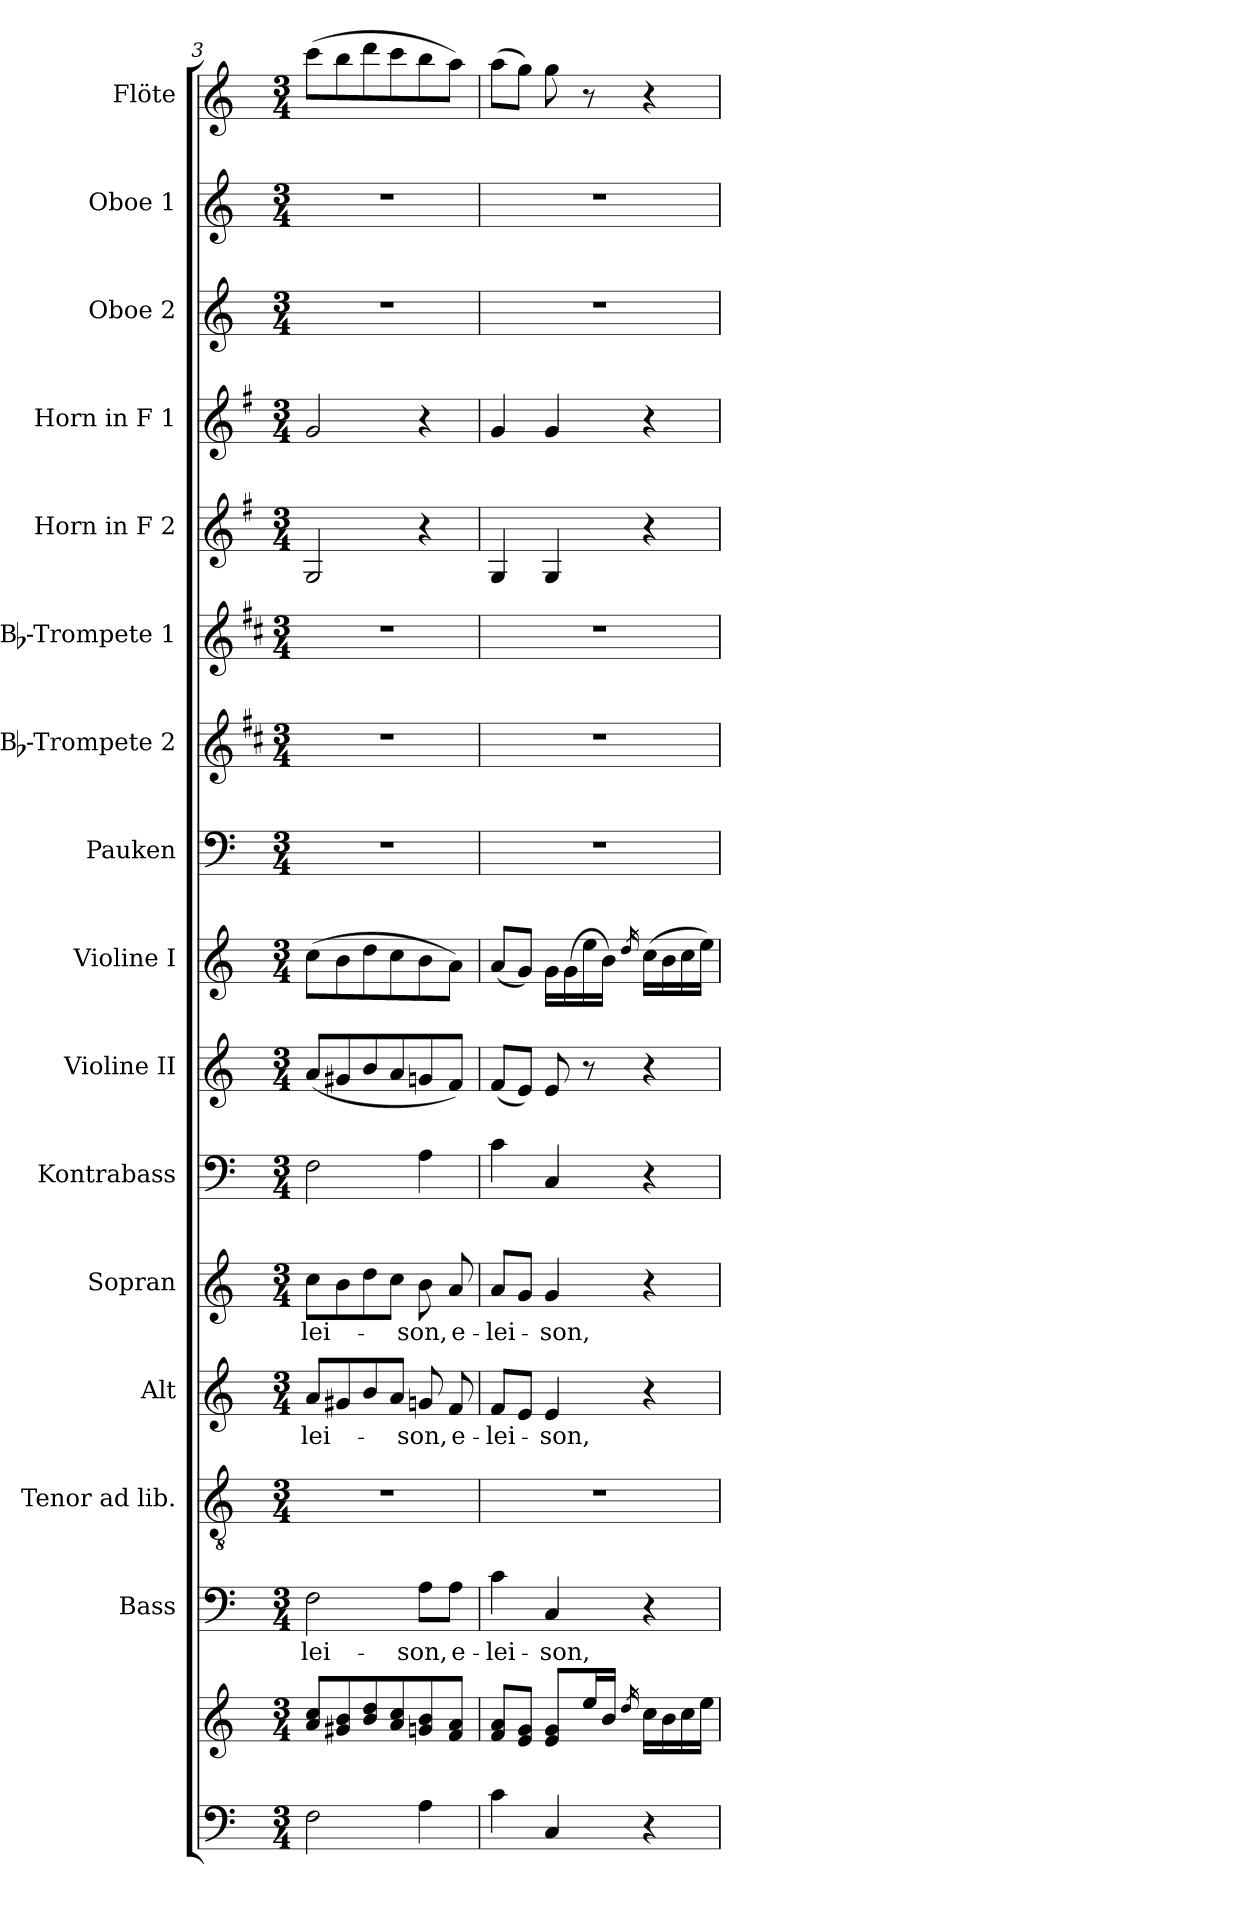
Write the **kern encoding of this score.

**kern	**kern	**kern	**text	**kern	**kern	**text	**kern	**text	**kern	**kern	**kern	**kern	**kern	**kern	**kern	**kern	**kern	**kern	**kern
*part16	*part16	*part15	*part15	*part14	*part13	*part13	*part12	*part12	*part11	*part10	*part9	*part8	*part7	*part6	*part5	*part4	*part3	*part2	*part1
*staff17	*staff16	*staff15	*staff15	*staff14	*staff13	*staff13	*staff12	*staff12	*staff11	*staff10	*staff9	*staff8	*staff7	*staff6	*staff5	*staff4	*staff3	*staff2	*staff1
*	*	*I"Bass	*	*I"Tenor ad lib.	*I"Alt	*	*I"Sopran	*	*I"Kontrabass	*I"Violine II	*I"Violine I	*I"Pauken	*I"Bb-Trompete 2	*I"Bb-Trompete 1	*I"Horn in F 2	*I"Horn in F 1	*I"Oboe 2	*I"Oboe 1	*I"Flöte
*	*	*I'B.	*	*I'T.	*I'A.	*	*I'S.	*	*I'Kb.	*I'Vl. II	*I'Vl. I	*I'Pk.	*I'Bb Trp. 2	*I'Bb Trp. 1	*	*	*I'Ob. 2	*I'Ob. 1	*I'Fl.
*clefF4	*clefG2	*clefF4	*	*clefGv2	*clefG2	*	*clefG2	*	*clefF4	*clefG2	*clefG2	*clefF4	*clefG2	*clefG2	*clefG2	*clefG2	*clefG2	*clefG2	*clefG2
*	*	*	*	*	*	*	*	*	*ITrd7c12	*	*	*	*ITrd1c2	*ITrd1c2	*ITrd4c7	*ITrd4c7	*	*	*
*k[]	*k[]	*k[]	*	*k[]	*k[]	*	*k[]	*	*k[]	*k[]	*k[]	*k[]	*k[]	*k[]	*k[]	*k[]	*k[]	*k[]	*k[]
*C:	*C:	*C:	*	*C:	*C:	*	*C:	*	*C:	*C:	*C:	*C:	*C:	*C:	*C:	*C:	*C:	*C:	*C:
*M3/4	*M3/4	*M3/4	*	*M3/4	*M3/4	*	*M3/4	*	*M3/4	*M3/4	*M3/4	*M3/4	*M3/4	*M3/4	*M3/4	*M3/4	*M3/4	*M3/4	*M3/4
=3	=3	=3	=3	=3	=3	=3	=3	=3	=3	=3	=3	=3	=3	=3	=3	=3	=3	=3	=3
!	!	!	!LO:LY:b	!	!	!LO:LY:b	!	!LO:LY:b	!	!	!	!	!	!	!	!	!	!	!
2F\	8a/ 8cc/L	2F\	-lei-	2.r	8a/L	-lei-	8cc\L	-lei-	2FF\	(<8a/L	(>8cc\L	2.r	2.r	2.r	2C/	2c/	2.r	2.r	(>8ccc\L
.	8g#X/ 8b/	.	.	.	8g#X/	.	8b\	.	.	8g#X/	8b\	.	.	.	.	.	.	.	8bb\
.	8b/ 8dd/	.	.	.	8b/	.	8dd\	.	.	8b/	8dd\	.	.	.	.	.	.	.	8ddd\
.	8a/ 8cc/	.	.	.	8a/J	.	8cc\J	.	.	8a/	8cc\	.	.	.	.	.	.	.	8ccc\
!	!	!	!LO:LY:b	!	!	!LO:LY:b	!	!LO:LY:b	!	!	!	!	!	!	!	!	!	!	!
4A\	8gn/ 8b/	8A\L	-son,	.	8gn/	-son,	8b\	-son,	4AA\	8gn/	8b\	.	.	.	4r	4r	.	.	8bb\
!	!	!	!LO:LY:b	!	!	!LO:LY:b	!	!LO:LY:b	!	!	!	!	!	!	!	!	!	!	!
.	8f/ 8a/J	8A\J	e-	.	8f/	e-	8a/	e-	.	8f/J)	8a\J)	.	.	.	.	.	.	.	8aa\J)
=4	=4	=4	=4	=4	=4	=4	=4	=4	=4	=4	=4	=4	=4	=4	=4	=4	=4	=4	=4
!	!	!	!LO:LY:b	!	!	!LO:LY:b	!	!LO:LY:b	!	!	!	!	!	!	!	!	!	!	!
4c\	8f/ 8a/L	4c\	-lei-	2.r	8f/L	-lei-	8a/L	-lei-	4C\	(<8f/L	(<8a/L	2.r	2.r	2.r	4C/	4c/	2.r	2.r	(>8aa\L
.	8e/ 8g/J	.	.	.	8e/J	.	8g/J	.	.	8e/J)	8g/J)	.	.	.	.	.	.	.	8gg\J)
!	!	!	!LO:LY:b	!	!	!LO:LY:b	!	!LO:LY:b	!	!	!	!	!	!	!	!	!	!	!
4C/	8e/ 8g/L	4C/	-son,	.	4e/	-son,	4g/	-son,	4CC/	8e/	16g\LL	.	.	.	4C/	4c/	.	.	8gg\
.	.	.	.	.	.	.	.	.	.	.	(>16g\	.	.	.	.	.	.	.	.
.	16ee/L	.	.	.	.	.	.	.	.	8r	16ee\	.	.	.	.	.	.	.	8r
.	16b/JJ	.	.	.	.	.	.	.	.	.	16b\JJ)	.	.	.	.	.	.	.	.
.	16qdd/	.	.	.	.	.	.	.	.	.	16qdd/	.	.	.	.	.	.	.	.
4r	16cc\LL	4r	.	.	4r	.	4r	.	4r	4r	(>16cc\LL	.	.	.	4r	4r	.	.	4r
.	16b\	.	.	.	.	.	.	.	.	.	16b\	.	.	.	.	.	.	.	.
.	16cc\	.	.	.	.	.	.	.	.	.	16cc\	.	.	.	.	.	.	.	.
.	16ee\JJ	.	.	.	.	.	.	.	.	.	16ee\JJ)	.	.	.	.	.	.	.	.
=	=	=	=	=	=	=	=	=	=	=	=	=	=	=	=	=	=	=	=
*-	*-	*-	*-	*-	*-	*-	*-	*-	*-	*-	*-	*-	*-	*-	*-	*-	*-	*-	*-
